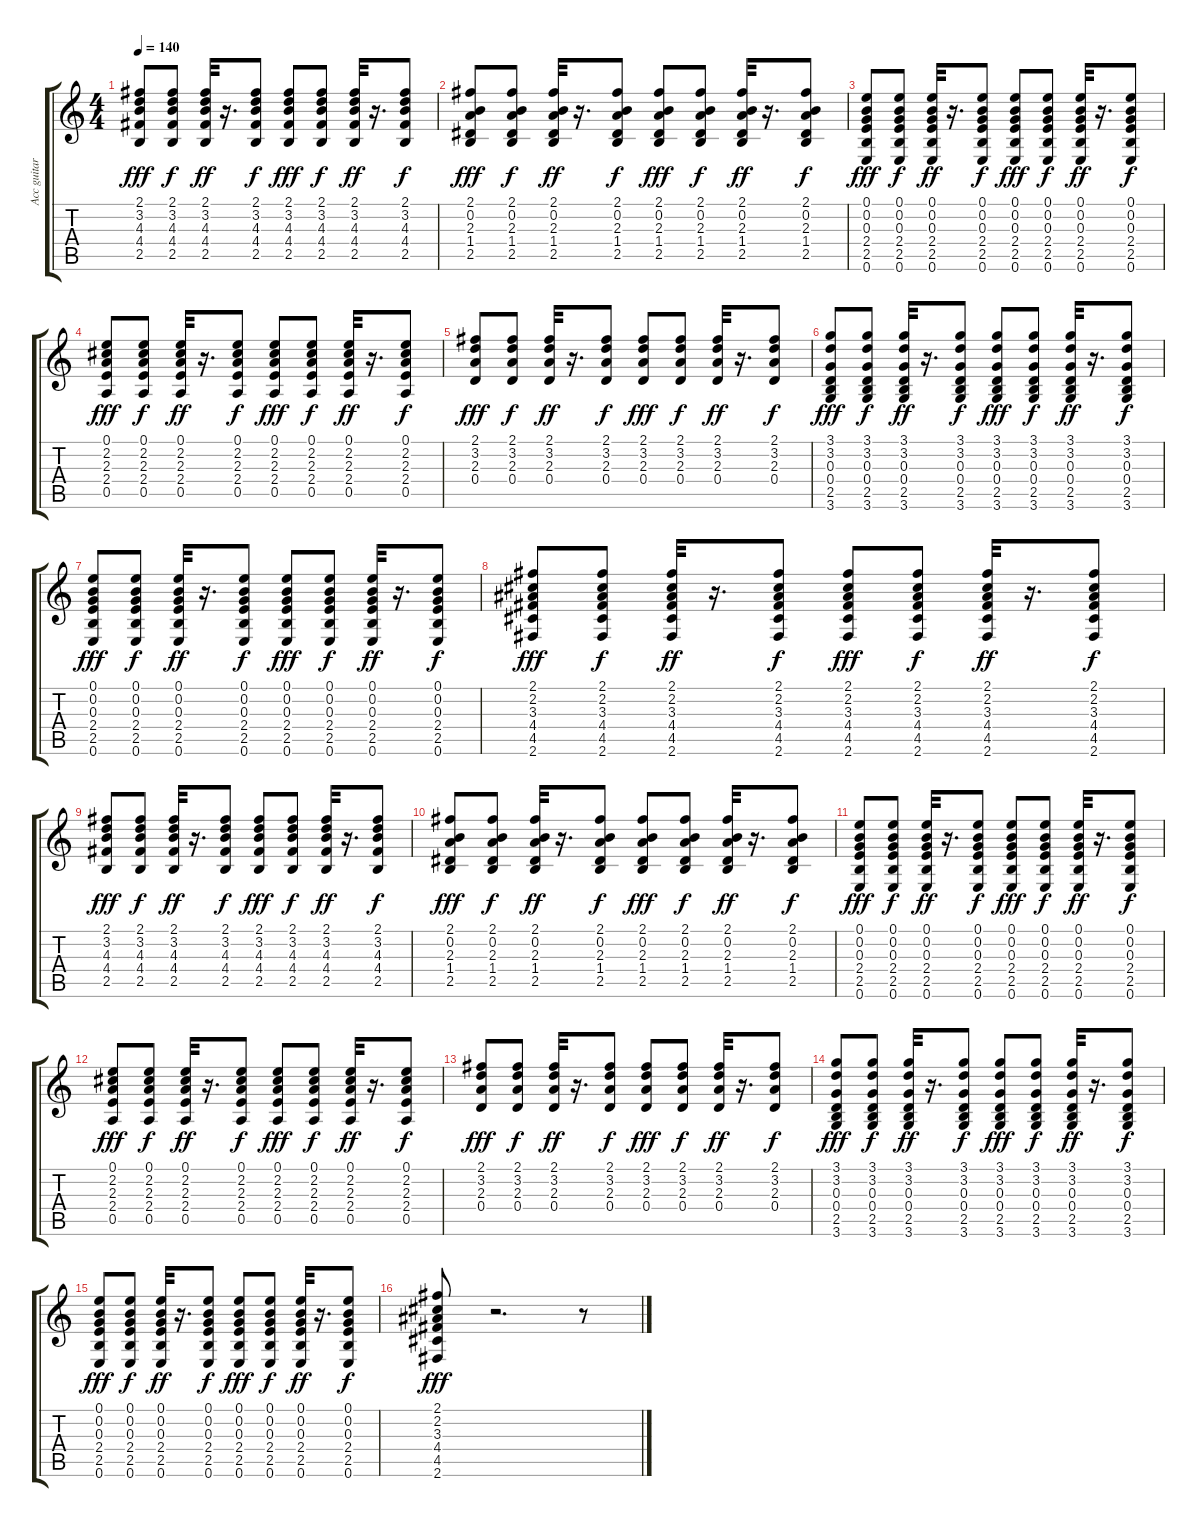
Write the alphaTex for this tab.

\track ("Acc guitar" "Acc guitar") {instrument acousticguitarsteel}
\staff {score tabs}
\tuning (E4 B3 G3 D3 A2 E2) {hide}
\ts (4 4)
\tempo 140
\clef g2
\ks c
(2.1 3.2 4.3 4.4 2.5).8{dy fff} (2.1 3.2 4.3 4.4 2.5).8{dy f} (2.1 3.2 4.3 4.4 2.5).32{dy ff} r.16{d} (2.1 3.2 4.3 4.4 2.5).8{dy f} (2.1 3.2 4.3 4.4 2.5).8{dy fff} (2.1 3.2 4.3 4.4 2.5).8{dy f} (2.1 3.2 4.3 4.4 2.5).32{dy ff} r.16{d} (2.1 3.2 4.3 4.4 2.5).8{dy f} |
(2.1 0.2 2.3 1.4 2.5).8{dy fff} (2.1 0.2 2.3 1.4 2.5).8{dy f} (2.1 0.2 2.3 1.4 2.5).32{dy ff} r.16{d} (2.1 0.2 2.3 1.4 2.5).8{dy f} (2.1 0.2 2.3 1.4 2.5).8{dy fff} (2.1 0.2 2.3 1.4 2.5).8{dy f} (2.1 0.2 2.3 1.4 2.5).32{dy ff} r.16{d} (2.1 0.2 2.3 1.4 2.5).8{dy f} |
(0.1 0.2 0.3 2.4 2.5 0.6).8{dy fff} (0.1 0.2 0.3 2.4 2.5 0.6).8{dy f} (0.1 0.2 0.3 2.4 2.5 0.6).32{dy ff} r.16{d} (0.1 0.2 0.3 2.4 2.5 0.6).8{dy f} (0.1 0.2 0.3 2.4 2.5 0.6).8{dy fff} (0.1 0.2 0.3 2.4 2.5 0.6).8{dy f} (0.1 0.2 0.3 2.4 2.5 0.6).32{dy ff} r.16{d} (0.1 0.2 0.3 2.4 2.5 0.6).8{dy f} |
(0.1 2.2 2.3 2.4 0.5).8{dy fff} (0.1 2.2 2.3 2.4 0.5).8{dy f} (0.1 2.2 2.3 2.4 0.5).32{dy ff} r.16{d} (0.1 2.2 2.3 2.4 0.5).8{dy f} (0.1 2.2 2.3 2.4 0.5).8{dy fff} (0.1 2.2 2.3 2.4 0.5).8{dy f} (0.1 2.2 2.3 2.4 0.5).32{dy ff} r.16{d} (0.1 2.2 2.3 2.4 0.5).8{dy f} |
(2.1 3.2 2.3 0.4).8{dy fff} (2.1 3.2 2.3 0.4).8{dy f} (2.1 3.2 2.3 0.4).32{dy ff} r.16{d} (2.1 3.2 2.3 0.4).8{dy f} (2.1 3.2 2.3 0.4).8{dy fff} (2.1 3.2 2.3 0.4).8{dy f} (2.1 3.2 2.3 0.4).32{dy ff} r.16{d} (2.1 3.2 2.3 0.4).8{dy f} |
(3.1 3.2 0.3 0.4 2.5 3.6).8{dy fff} (3.1 3.2 0.3 0.4 2.5 3.6).8{dy f} (3.1 3.2 0.3 0.4 2.5 3.6).32{dy ff} r.16{d} (3.1 3.2 0.3 0.4 2.5 3.6).8{dy f} (3.1 3.2 0.3 0.4 2.5 3.6).8{dy fff} (3.1 3.2 0.3 0.4 2.5 3.6).8{dy f} (3.1 3.2 0.3 0.4 2.5 3.6).32{dy ff} r.16{d} (3.1 3.2 0.3 0.4 2.5 3.6).8{dy f} |
(0.1 0.2 0.3 2.4 2.5 0.6).8{dy fff} (0.1 0.2 0.3 2.4 2.5 0.6).8{dy f} (0.1 0.2 0.3 2.4 2.5 0.6).32{dy ff} r.16{d} (0.1 0.2 0.3 2.4 2.5 0.6).8{dy f} (0.1 0.2 0.3 2.4 2.5 0.6).8{dy fff} (0.1 0.2 0.3 2.4 2.5 0.6).8{dy f} (0.1 0.2 0.3 2.4 2.5 0.6).32{dy ff} r.16{d} (0.1 0.2 0.3 2.4 2.5 0.6).8{dy f} |
(2.1 2.2 3.3 4.4 4.5 2.6).8{dy fff} (2.1 2.2 3.3 4.4 4.5 2.6).8{dy f} (2.1 2.2 3.3 4.4 4.5 2.6).32{dy ff} r.16{d} (2.1 2.2 3.3 4.4 4.5 2.6).8{dy f} (2.1 2.2 3.3 4.4 4.5 2.6).8{dy fff} (2.1 2.2 3.3 4.4 4.5 2.6).8{dy f} (2.1 2.2 3.3 4.4 4.5 2.6).32{dy ff} r.16{d} (2.1 2.2 3.3 4.4 4.5 2.6).8{dy f} |
(2.1 3.2 4.3 4.4 2.5).8{dy fff} (2.1 3.2 4.3 4.4 2.5).8{dy f} (2.1 3.2 4.3 4.4 2.5).32{dy ff} r.16{d} (2.1 3.2 4.3 4.4 2.5).8{dy f} (2.1 3.2 4.3 4.4 2.5).8{dy fff} (2.1 3.2 4.3 4.4 2.5).8{dy f} (2.1 3.2 4.3 4.4 2.5).32{dy ff} r.16{d} (2.1 3.2 4.3 4.4 2.5).8{dy f} |
(2.1 0.2 2.3 1.4 2.5).8{dy fff} (2.1 0.2 2.3 1.4 2.5).8{dy f} (2.1 0.2 2.3 1.4 2.5).32{dy ff} r.16{d} (2.1 0.2 2.3 1.4 2.5).8{dy f} (2.1 0.2 2.3 1.4 2.5).8{dy fff} (2.1 0.2 2.3 1.4 2.5).8{dy f} (2.1 0.2 2.3 1.4 2.5).32{dy ff} r.16{d} (2.1 0.2 2.3 1.4 2.5).8{dy f} |
(0.1 0.2 0.3 2.4 2.5 0.6).8{dy fff} (0.1 0.2 0.3 2.4 2.5 0.6).8{dy f} (0.1 0.2 0.3 2.4 2.5 0.6).32{dy ff} r.16{d} (0.1 0.2 0.3 2.4 2.5 0.6).8{dy f} (0.1 0.2 0.3 2.4 2.5 0.6).8{dy fff} (0.1 0.2 0.3 2.4 2.5 0.6).8{dy f} (0.1 0.2 0.3 2.4 2.5 0.6).32{dy ff} r.16{d} (0.1 0.2 0.3 2.4 2.5 0.6).8{dy f} |
(0.1 2.2 2.3 2.4 0.5).8{dy fff} (0.1 2.2 2.3 2.4 0.5).8{dy f} (0.1 2.2 2.3 2.4 0.5).32{dy ff} r.16{d} (0.1 2.2 2.3 2.4 0.5).8{dy f} (0.1 2.2 2.3 2.4 0.5).8{dy fff} (0.1 2.2 2.3 2.4 0.5).8{dy f} (0.1 2.2 2.3 2.4 0.5).32{dy ff} r.16{d} (0.1 2.2 2.3 2.4 0.5).8{dy f} |
(2.1 3.2 2.3 0.4).8{dy fff} (2.1 3.2 2.3 0.4).8{dy f} (2.1 3.2 2.3 0.4).32{dy ff} r.16{d} (2.1 3.2 2.3 0.4).8{dy f} (2.1 3.2 2.3 0.4).8{dy fff} (2.1 3.2 2.3 0.4).8{dy f} (2.1 3.2 2.3 0.4).32{dy ff} r.16{d} (2.1 3.2 2.3 0.4).8{dy f} |
(3.1 3.2 0.3 0.4 2.5 3.6).8{dy fff} (3.1 3.2 0.3 0.4 2.5 3.6).8{dy f} (3.1 3.2 0.3 0.4 2.5 3.6).32{dy ff} r.16{d} (3.1 3.2 0.3 0.4 2.5 3.6).8{dy f} (3.1 3.2 0.3 0.4 2.5 3.6).8{dy fff} (3.1 3.2 0.3 0.4 2.5 3.6).8{dy f} (3.1 3.2 0.3 0.4 2.5 3.6).32{dy ff} r.16{d} (3.1 3.2 0.3 0.4 2.5 3.6).8{dy f} |
(0.1 0.2 0.3 2.4 2.5 0.6).8{dy fff} (0.1 0.2 0.3 2.4 2.5 0.6).8{dy f} (0.1 0.2 0.3 2.4 2.5 0.6).32{dy ff} r.16{d} (0.1 0.2 0.3 2.4 2.5 0.6).8{dy f} (0.1 0.2 0.3 2.4 2.5 0.6).8{dy fff} (0.1 0.2 0.3 2.4 2.5 0.6).8{dy f} (0.1 0.2 0.3 2.4 2.5 0.6).32{dy ff} r.16{d} (0.1 0.2 0.3 2.4 2.5 0.6).8{dy f} |
(2.1 2.2 3.3 4.4 4.5 2.6).8{dy fff} r.2{d} r.8
